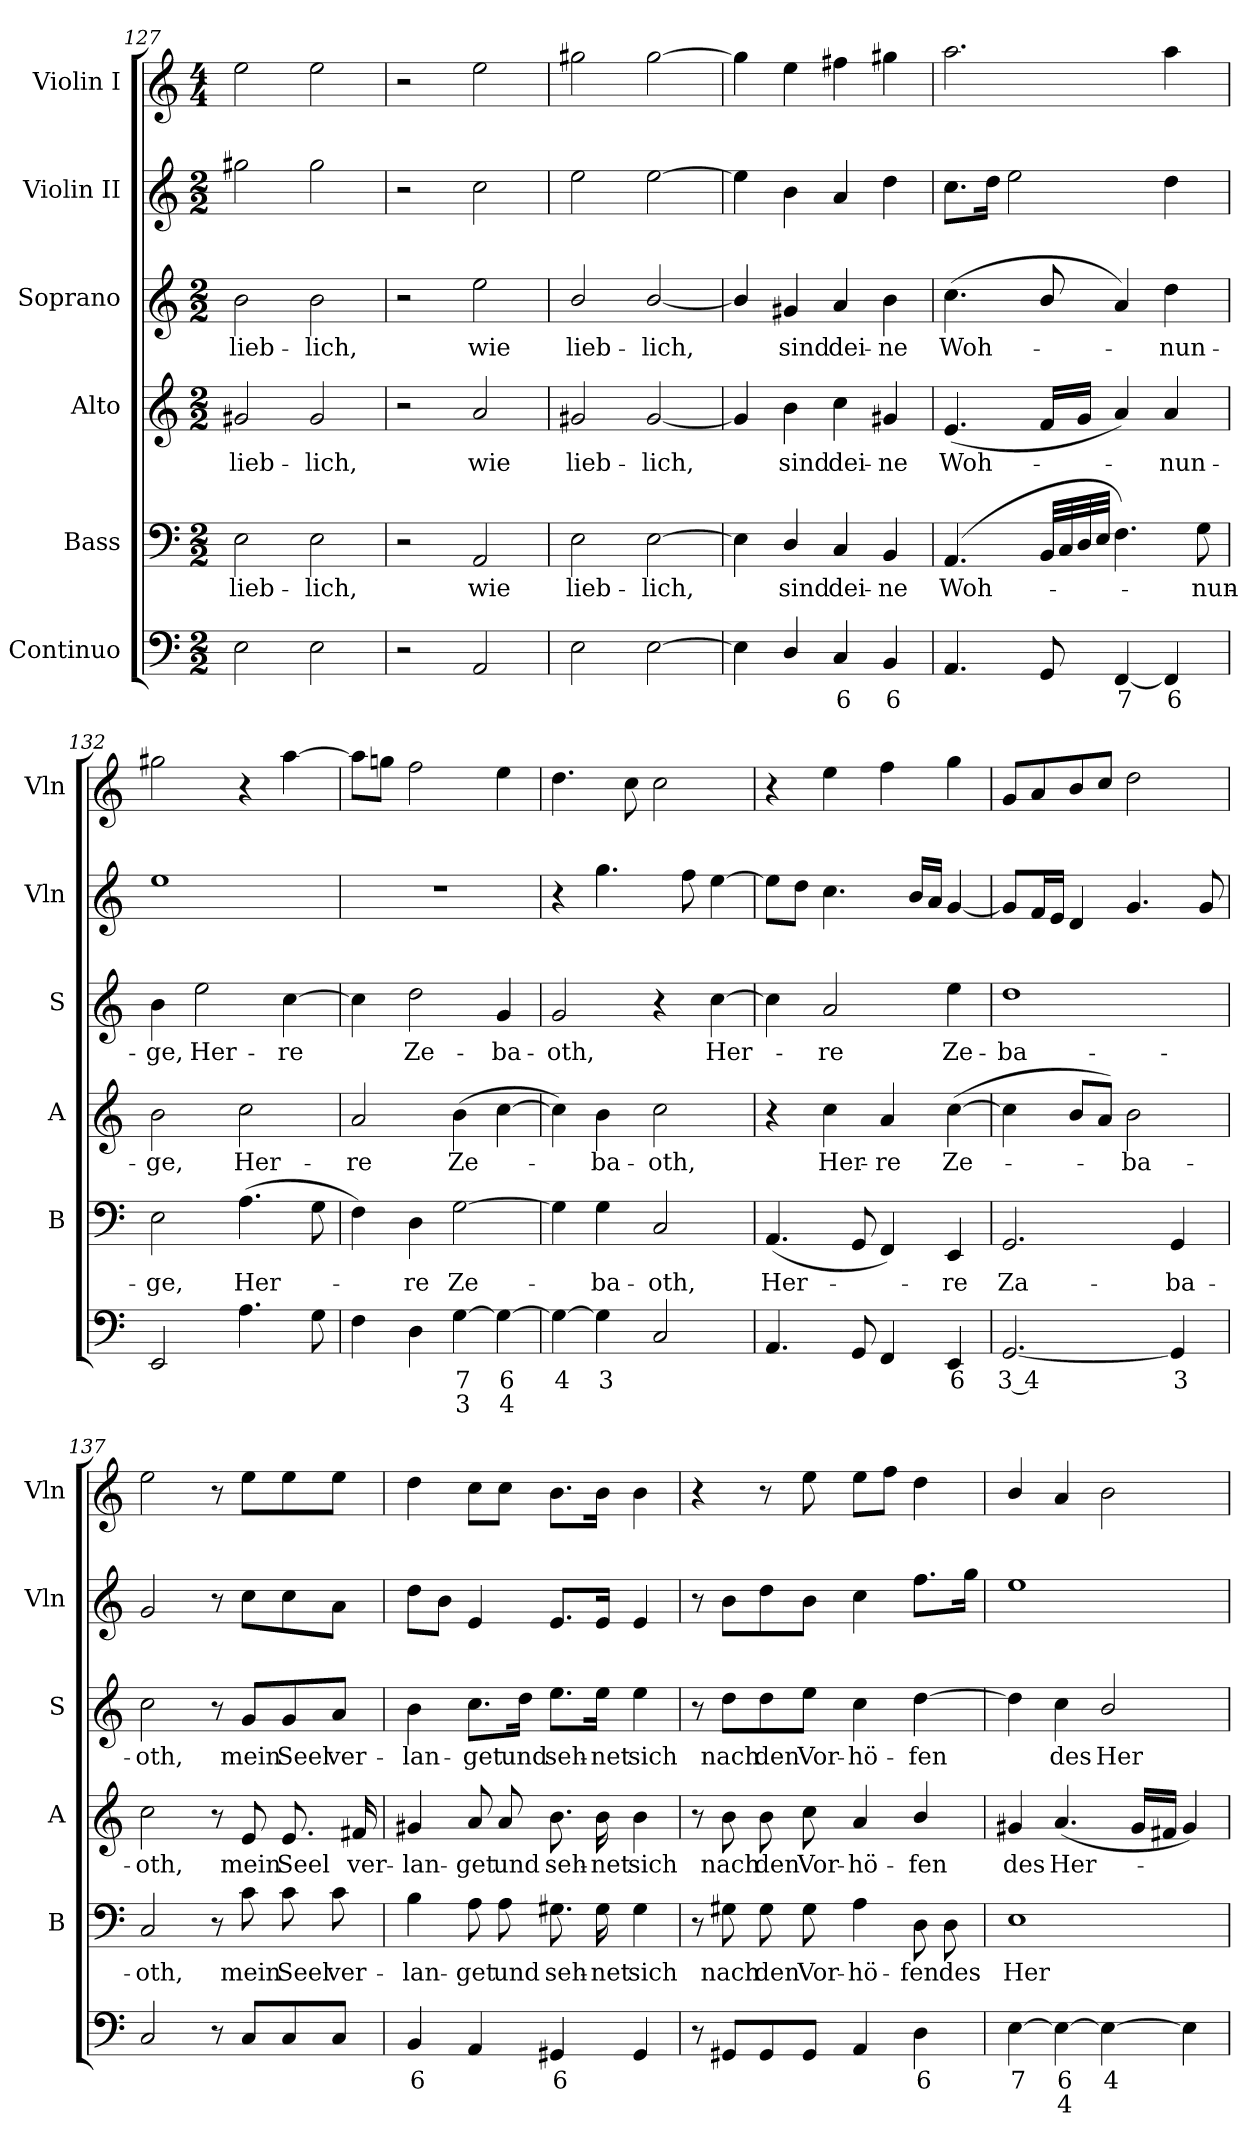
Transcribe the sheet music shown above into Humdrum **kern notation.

**kern	**text	**text	**kern	**text	**kern	**text	**kern	**text	**kern	**kern
*part6	*part6	*part6	*part5	*part5	*part4	*part4	*part3	*part3	*part2	*part1
*staff6	*staff6	*staff6	*staff5	*staff5	*staff4	*staff4	*staff3	*staff3	*staff2	*staff1
*I"Continuo	*	*	*I"Bass	*	*I"Alto	*	*I"Soprano	*	*I"Violin II	*I"Violin I
*	*	*	*I'B	*	*I'A	*	*I'S	*	*I'Vln	*I'Vln
*clefF4	*	*	*clefF4	*	*clefG2	*	*clefG2	*	*clefG2	*clefG2
*k[]	*	*	*k[]	*	*k[]	*	*k[]	*	*k[]	*k[]
*C:	*	*	*C:	*	*C:	*	*C:	*	*C:	*C:
*M2/2	*	*	*M2/2	*	*M2/2	*	*M2/2	*	*M2/2	*M4/4
=127	=127	=127	=127	=127	=127	=127	=127	=127	=127	=127
!	!	!	!	!LO:LY:b	!	!LO:LY:b	!	!LO:LY:b	!	!
2E	.	.	2E	lieb-	2g#X	lieb-	2b	lieb-	2gg#X	2ee
!	!	!	!	!LO:LY:b	!	!LO:LY:b	!	!LO:LY:b	!	!
2E	.	.	2E	-lich,	2g#	-lich,	2b	-lich,	2gg#	2ee
=128	=128	=128	=128	=128	=128	=128	=128	=128	=128	=128
2r	.	.	2r	.	2r	.	2r	.	2r	2r
!	!	!	!	!LO:LY:b	!	!LO:LY:b	!	!LO:LY:b	!	!
2AA	.	.	2AA	wie	2a	wie	2ee	wie	2cc	2ee
=129	=129	=129	=129	=129	=129	=129	=129	=129	=129	=129
!	!	!	!	!LO:LY:b	!	!LO:LY:b	!	!LO:LY:b	!	!
2E	.	.	2E	lieb-	2g#X	lieb-	2b/	lieb-	2ee	2gg#X
!	!	!	!	!LO:LY:b	!	!LO:LY:b	!	!LO:LY:b	!	!
[2E	.	.	[2E	-lich,	[2g#	-lich,	[2b/	-lich,	[2ee	[2gg#
!!LO:LB:g=z
=130	=130	=130	=130	=130	=130	=130	=130	=130	=130	=130
4E]	.	.	4E]	.	4g#]	.	4b/]	.	4ee]	4gg#]
!	!	!	!	!LO:LY:b	!	!LO:LY:b	!	!LO:LY:b	!	!
4D/	.	.	4D/	sind	4b	sind	4g#X	sind	4b	4ee
!	!LO:LY:b	!	!	!LO:LY:b	!	!LO:LY:b	!	!LO:LY:b	!	!
4C	6	.	4C	dei-	4cc	dei-	4a	dei-	4a	4ff#X
!	!LO:LY:b	!	!	!LO:LY:b	!	!LO:LY:b	!	!LO:LY:b	!	!
4BB	6	.	4BB	-ne	4g#	-ne	4b	-ne	4dd	4gg#
=131	=131	=131	=131	=131	=131	=131	=131	=131	=131	=131
!	!	!	!	!LO:LY:b	!	!LO:LY:b	!	!LO:LY:b	!	!
4.AA	.	.	(<4.AA	Woh-	(<4.e	Woh-	(<4.cc	Woh-	8.ccL	2.aa
.	.	.	.	.	.	.	.	.	16ddJ	.
.	.	.	.	.	.	.	.	.	2ee	.
8GG	.	.	32BBLLL	.	16fLL	.	8b/	.	.	.
.	.	.	32C	.	.	.	.	.	.	.
.	.	.	32D	.	16gJJ	.	.	.	.	.
.	.	.	32EJJJ	.	.	.	.	.	.	.
!	!LO:LY:b	!	!	!	!	!	!	!	!	!
[4FF	7	.	4.F)	.	4a)	.	4a)	.	.	.
!	!LO:LY:b	!	!	!	!	!LO:LY:b	!	!LO:LY:b	!	!
4FF]	6	.	.	.	4a	nun-	4dd	nun-	4dd	4aa
!	!	!	!	!LO:LY:b	!	!	!	!	!	!
.	.	.	8G	nun-	.	.	.	.	.	.
=132	=132	=132	=132	=132	=132	=132	=132	=132	=132	=132
!	!	!	!	!LO:LY:b	!	!LO:LY:b	!	!LO:LY:b	!	!
2EE	.	.	2E	-ge,	2b	-ge,	4b	-ge,	1ee	2gg#X
!	!	!	!	!	!	!	!	!LO:LY:b	!	!
.	.	.	.	.	.	.	2ee	Her-	.	.
!	!	!	!	!LO:LY:b	!	!LO:LY:b	!	!	!	!
4.A	.	.	(>4.A	Her-	2cc	Her-	.	.	.	4r
!	!	!	!	!	!	!	!	!LO:LY:b	!	!
.	.	.	.	.	.	.	[4cc	-re	.	[4aa
8G	.	.	8G	.	.	.	.	.	.	.
=133	=133	=133	=133	=133	=133	=133	=133	=133	=133	=133
!	!	!	!	!	!	!LO:LY:b	!	!	!	!
4F	.	.	4F)	.	2a	-re	4cc]	.	1r	8aaL]
.	.	.	.	.	.	.	.	.	.	8ggnJ
!	!	!	!	!LO:LY:b	!	!	!	!LO:LY:b	!	!
4D	.	.	4D	re	.	.	2dd	Ze-	.	2ff
!	!LO:LY:b	!LO:LY:b	!	!LO:LY:b	!	!LO:LY:b	!	!	!	!
[4G	7	3	[2G	Ze-	(>4b	Ze-	.	.	.	.
!	!LO:LY:b	!LO:LY:b	!	!	!	!	!	!LO:LY:b	!	!
4G_	6	4	.	.	[4cc	.	4g	-ba-	.	4ee
=134	=134	=134	=134	=134	=134	=134	=134	=134	=134	=134
!	!LO:LY:b	!	!	!	!	!	!	!LO:LY:b	!	!
4G_	4	.	4G]	.	4cc])	.	2g	-oth,	4r	4.dd
!	!LO:LY:b	!	!	!LO:LY:b	!	!LO:LY:b	!	!	!	!
4G]	3	.	4G	ba-	4b	ba-	.	.	4.gg	.
.	.	.	.	.	.	.	.	.	.	8cc
!	!	!	!	!LO:LY:b	!	!LO:LY:b	!	!	!	!
2C	.	.	2C	-oth,	2cc	-oth,	4r	.	.	2cc
.	.	.	.	.	.	.	.	.	8ff	.
!	!	!	!	!	!	!	!	!LO:LY:b	!	!
.	.	.	.	.	.	.	[4cc	Her-	[4ee	.
=135	=135	=135	=135	=135	=135	=135	=135	=135	=135	=135
!	!	!	!	!LO:LY:b	!	!	!	!	!	!
4.AA	.	.	(<4.AA	Her-	4r	.	4cc]	.	8eeL]	4r
.	.	.	.	.	.	.	.	.	8ddJ	.
!	!	!	!	!	!	!LO:LY:b	!	!LO:LY:b	!	!
.	.	.	.	.	4cc	Her-	2a	re	4.cc	4ee
8GG	.	.	8GG	.	.	.	.	.	.	.
!	!	!	!	!	!	!LO:LY:b	!	!	!	!
4FF	.	.	4FF)	.	4a	-re	.	.	.	4ff
.	.	.	.	.	.	.	.	.	16bLL	.
.	.	.	.	.	.	.	.	.	16aJJ	.
!	!LO:LY:b	!	!	!LO:LY:b	!	!LO:LY:b	!	!LO:LY:b	!	!
4EE	6	.	4EE	re	(<[4cc	Ze-	4ee	Ze-	[4g	4gg
!!LO:LB:g=z
=136	=136	=136	=136	=136	=136	=136	=136	=136	=136	=136
!	!LO:LY:b	!	!	!LO:LY:b	!	!	!	!LO:LY:b	!	!
[2.GG	3 4	.	2.GG	Za-	4cc]	.	1dd	-ba-	8gL]	8gL
.	.	.	.	.	.	.	.	.	16fL	8a
.	.	.	.	.	.	.	.	.	16eJJ	.
.	.	.	.	.	8bL	.	.	.	4d	8b
.	.	.	.	.	8aJ)	.	.	.	.	8ccJ
!	!	!	!	!	!	!LO:LY:b	!	!	!	!
.	.	.	.	.	2b	ba-	.	.	4.g	2dd
!	!LO:LY:b	!	!	!LO:LY:b	!	!	!	!	!	!
4GG]	3	.	4GG	-ba-	.	.	.	.	.	.
.	.	.	.	.	.	.	.	.	8g	.
=137	=137	=137	=137	=137	=137	=137	=137	=137	=137	=137
!	!	!	!	!LO:LY:b	!	!LO:LY:b	!	!LO:LY:b	!	!
2C	.	.	2C	-oth,	2cc	-oth,	2cc	-oth,	2g	2ee
8r	.	.	8r	.	8r	.	8r	.	8r	8r
!	!	!	!	!LO:LY:b	!	!LO:LY:b	!	!LO:LY:b	!	!
8CL	.	.	8c	mein	8e	mein	8g/L	mein	8ccL	8eeL
!	!	!	!	!LO:LY:b	!	!LO:LY:b	!	!LO:LY:b	!	!
8C	.	.	8c	Seel	8.e	Seel	8g/	Seel	8cc	8ee
!	!	!	!	!LO:LY:b	!	!	!	!LO:LY:b	!	!
8CJ	.	.	8c	ver-	.	.	8a/J	ver-	8aJ	8eeJ
!	!	!	!	!	!	!LO:LY:b	!	!	!	!
.	.	.	.	.	16f#X	ver-	.	.	.	.
=138	=138	=138	=138	=138	=138	=138	=138	=138	=138	=138
!	!LO:LY:b	!	!	!LO:LY:b	!	!LO:LY:b	!	!LO:LY:b	!	!
4BB	6	.	4B	-lan-	4g#X	-lan-	4b	-lan-	8ddL	4dd
.	.	.	.	.	.	.	.	.	8bJ	.
!	!	!	!	!LO:LY:b	!	!LO:LY:b	!	!LO:LY:b	!	!
4AA	.	.	8A	-get	8a	-get	8.cc\L	-get	4e	8ccL
!	!	!	!	!LO:LY:b	!	!LO:LY:b	!	!	!	!
.	.	.	8A	und	8a	und	.	.	.	8ccJ
!	!	!	!	!	!	!	!	!LO:LY:b	!	!
.	.	.	.	.	.	.	16dd\Jk	und	.	.
!	!LO:LY:b	!	!	!LO:LY:b	!	!LO:LY:b	!	!LO:LY:b	!	!
4GG#X	6	.	8.G#X	seh-	8.b	seh-	8.ee\L	seh-	8.eL	8.bL
!	!	!	!	!LO:LY:b	!	!LO:LY:b	!	!LO:LY:b	!	!
.	.	.	16G#	-net	16b	-net	16ee\Jk	-net	16eJ	16bJ
!	!	!	!	!LO:LY:b	!	!LO:LY:b	!	!LO:LY:b	!	!
4GG#	.	.	4G#	sich	4b	sich	4ee	sich	4e	4b
=139	=139	=139	=139	=139	=139	=139	=139	=139	=139	=139
8r	.	.	8r	.	8r	.	8r	.	8r	4r
!	!	!	!	!LO:LY:b	!	!LO:LY:b	!	!LO:LY:b	!	!
8GG#XL	.	.	8G#X	nach	8b	nach	8dd\L	nach	8bL	.
!	!	!	!	!LO:LY:b	!	!LO:LY:b	!	!LO:LY:b	!	!
8GG#	.	.	8G#	den	8b	den	8dd\	den	8dd	8r
!	!	!	!	!LO:LY:b	!	!LO:LY:b	!	!LO:LY:b	!	!
8GG#J	.	.	8G#	Vor-	8cc	Vor-	8ee\J	Vor-	8bJ	8ee
!	!	!	!	!LO:LY:b	!	!LO:LY:b	!	!LO:LY:b	!	!
4AA	.	.	4A	-hö-	4a	-hö-	4cc	-hö-	4cc	8eeL
.	.	.	.	.	.	.	.	.	.	8ffJ
!	!LO:LY:b	!	!	!LO:LY:b	!	!LO:LY:b	!	!LO:LY:b	!	!
4D	6	.	8D	-fen	4b/	-fen	[4dd	-fen	8.ffL	4dd
!	!	!	!	!LO:LY:b	!	!	!	!	!	!
.	.	.	8D	des	.	.	.	.	.	.
.	.	.	.	.	.	.	.	.	16ggJ	.
!!LO:LB:g=z
=140	=140	=140	=140	=140	=140	=140	=140	=140	=140	=140
!	!LO:LY:b	!	!	!LO:LY:b	!	!LO:LY:b	!	!	!	!
[4E	7	.	1E	Her-	4g#X	des	4dd]	.	1ee	4b/
!	!LO:LY:b	!LO:LY:b	!	!	!	!LO:LY:b	!	!LO:LY:b	!	!
4E_	6	4	.	.	(<4.a	Her-	4cc	des	.	4a
!	!LO:LY:b	!	!	!	!	!	!	!LO:LY:b	!	!
4E_	4	.	.	.	.	.	2b/	Her-	.	2b
.	.	.	.	.	16g#LL	.	.	.	.	.
.	.	.	.	.	16f#XJJ	.	.	.	.	.
4E]	.	.	.	.	4g#)	.	.	.	.	.
=	=	=	=	=	=	=	=	=	=	=
*-	*-	*-	*-	*-	*-	*-	*-	*-	*-	*-
